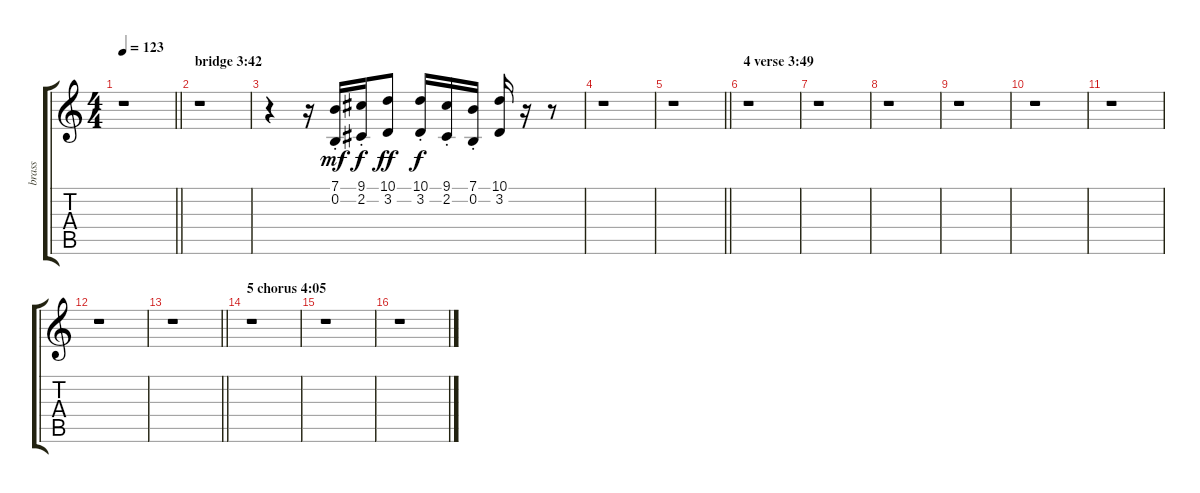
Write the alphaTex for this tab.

\track ("brass" "brass") {instrument brasssection}
\staff {score tabs}
\tuning (E4 B3 G3 D3 A2 E2) {hide}
\ts (4 4)
\tempo 123
\clef g2
\barLineRight lightlight
\ks c
r.1{dy f} |
\section ("" "bridge 3:42")
r.1 |
r.4 r.16 (7.1{st} 0.2{st}).16{dy mf} (9.1{st} 2.2{st}).16{dy f} (10.1 3.2).8{dy ff} (10.1{st} 3.2{st}).16{dy f} (9.1{st} 2.2{st}).16 (7.1{st} 0.2{st}).16 (10.1 3.2).16 r.16 r.8 |
r.1 |
\barLineRight lightlight
r.1 |
\section ("" "4 verse 3:49")
r.1 |
r.1 |
r.1 |
r.1 |
r.1 |
r.1 |
r.1 |
\barLineRight lightlight
r.1 |
\section ("" "5 chorus 4:05")
r.1 |
r.1 |
r.1
